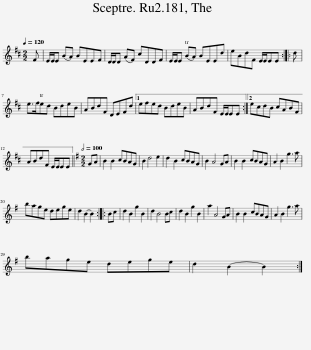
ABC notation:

X:1
L:1/8
Q:1/4=120
M:2/2
I:linebreak $
K:D
V:1 treble
V:1
 F | E/E/E (BA) BEEF | D/D/D (AF) cDDF | E/E/E (BA) BEEd | eBdF E/E/EE :: %5
 d |$ e>fed BdeB | ABdF DEFd |1 efed BdeB | ABdF E/E/EE :|2 %10
 ecdB cABF |$ ABdF E/E/EE ||[K:G][M:2/2][Q:1/2=100] GA | B2 B2 cBAG | B2 d4 e2 | %15
 d2 B2 cBAG | B2 A4 GA | B2 B2 cBAG | A2 B2 g3 a |$ bage dege | %20
 d2 B2- B2 :: Bc | d2 B2 g2 B2 | d2 B4 Bc | d2 B2 g2 B2 | %25
 a2 A4 GA | B2 B2 cBAG | A2 B2 g3 a |$ bage dege | d2 B2- B2 :| %30
